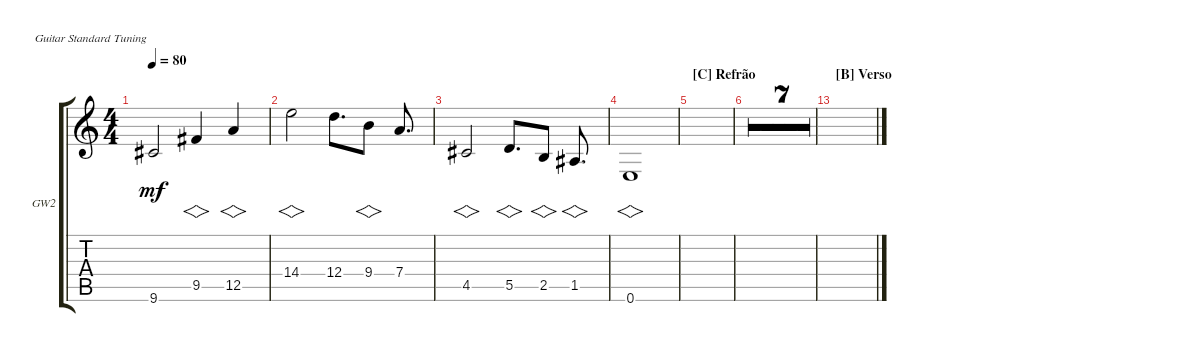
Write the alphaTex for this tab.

\defaultSystemsLayout 4
\bracketExtendMode groupsimilarinstruments
\firstSystemTrackNameOrientation horizontal
\otherSystemsTrackNameOrientation horizontal
\track ("Guitarra Wha 2" "GW2") {multiBarRest instrument overdrivenguitar}
\staff {score tabs}
\tuning (E4 B3 G3 D3 A2 E2)
\ts (4 4)
\tempo 80
\clef g2
\ks c
9.6.2{dy mf} 9.5.4{vs} 12.5.4{vs} |
14.4.2{vs} 12.4.8{d} 9.4.8{vs} 7.4.8{d} |
4.5.2{vs} 5.5.8{vs d} 2.5.8{vs} 1.5.8{vs d} |
0.6.1{vs} |
\section ("C" "Refrão")
|
|
|
|
|
|
|
|
\section ("B" "Verso")
